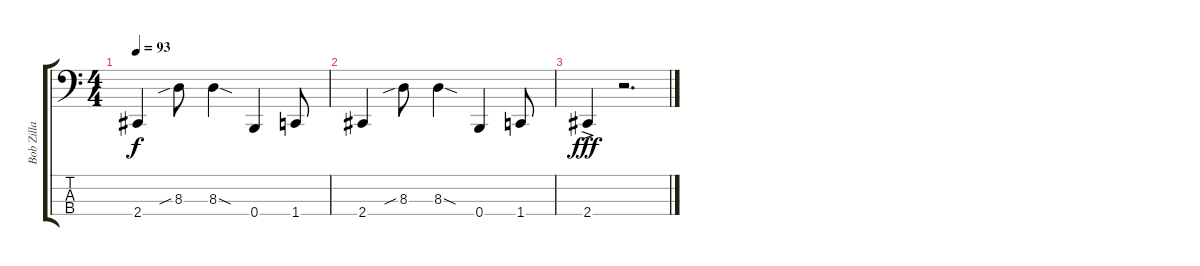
\track ("Bob Zilla" "Bob Zilla") {instrument electricbassfinger}
\staff {score tabs}
\tuning (E2 B1 Gb1 B0) {hide}
\ts (4 4)
\tempo 93
\clef f4
\ks c
2.4.4{dy f} 8.3{sib}.8 8.3{sod}.4 0.4.4 1.4.8 |
2.4.4 8.3{sib}.8 8.3{sod}.4 0.4.4 1.4.8 |
2.4{ac}.4{dy fff} r.2{d}
